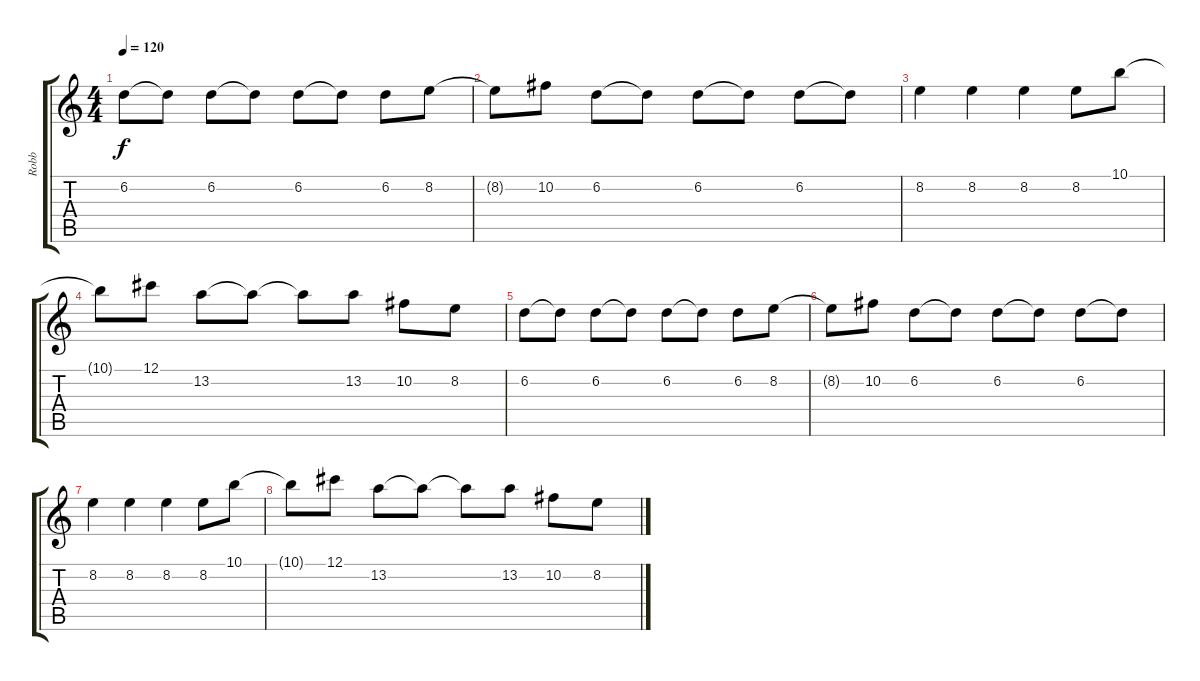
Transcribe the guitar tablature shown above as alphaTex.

\track ("Robb" "Robb") {instrument acousticguitarsteel}
\staff {score tabs}
\tuning (Db4 Ab3 E3 B2 Gb2 B1) {hide}
\ts (4 4)
\tempo 120
\clef g2
\ks c
6.2.8{dy f} 6.2{t}.8 6.2.8 6.2{t}.8 6.2.8 6.2{t}.8 6.2.8 8.2.8 |
8.2{t}.8 10.2.8 6.2.8 6.2{t}.8 6.2.8 6.2{t}.8 6.2.8 6.2{t}.8 |
8.2.4 8.2.4 8.2.4 8.2.8 10.1.8 |
10.1{t}.8 12.1.8 13.2.8 13.2{t}.8 13.2{t}.8 13.2.8 10.2.8 8.2.8 |
6.2.8 6.2{t}.8 6.2.8 6.2{t}.8 6.2.8 6.2{t}.8 6.2.8 8.2.8 |
8.2{t}.8 10.2.8 6.2.8 6.2{t}.8 6.2.8 6.2{t}.8 6.2.8 6.2{t}.8 |
8.2.4 8.2.4 8.2.4 8.2.8 10.1.8 |
10.1{t}.8 12.1.8 13.2.8 13.2{t}.8 13.2{t}.8 13.2.8 10.2.8 8.2.8
